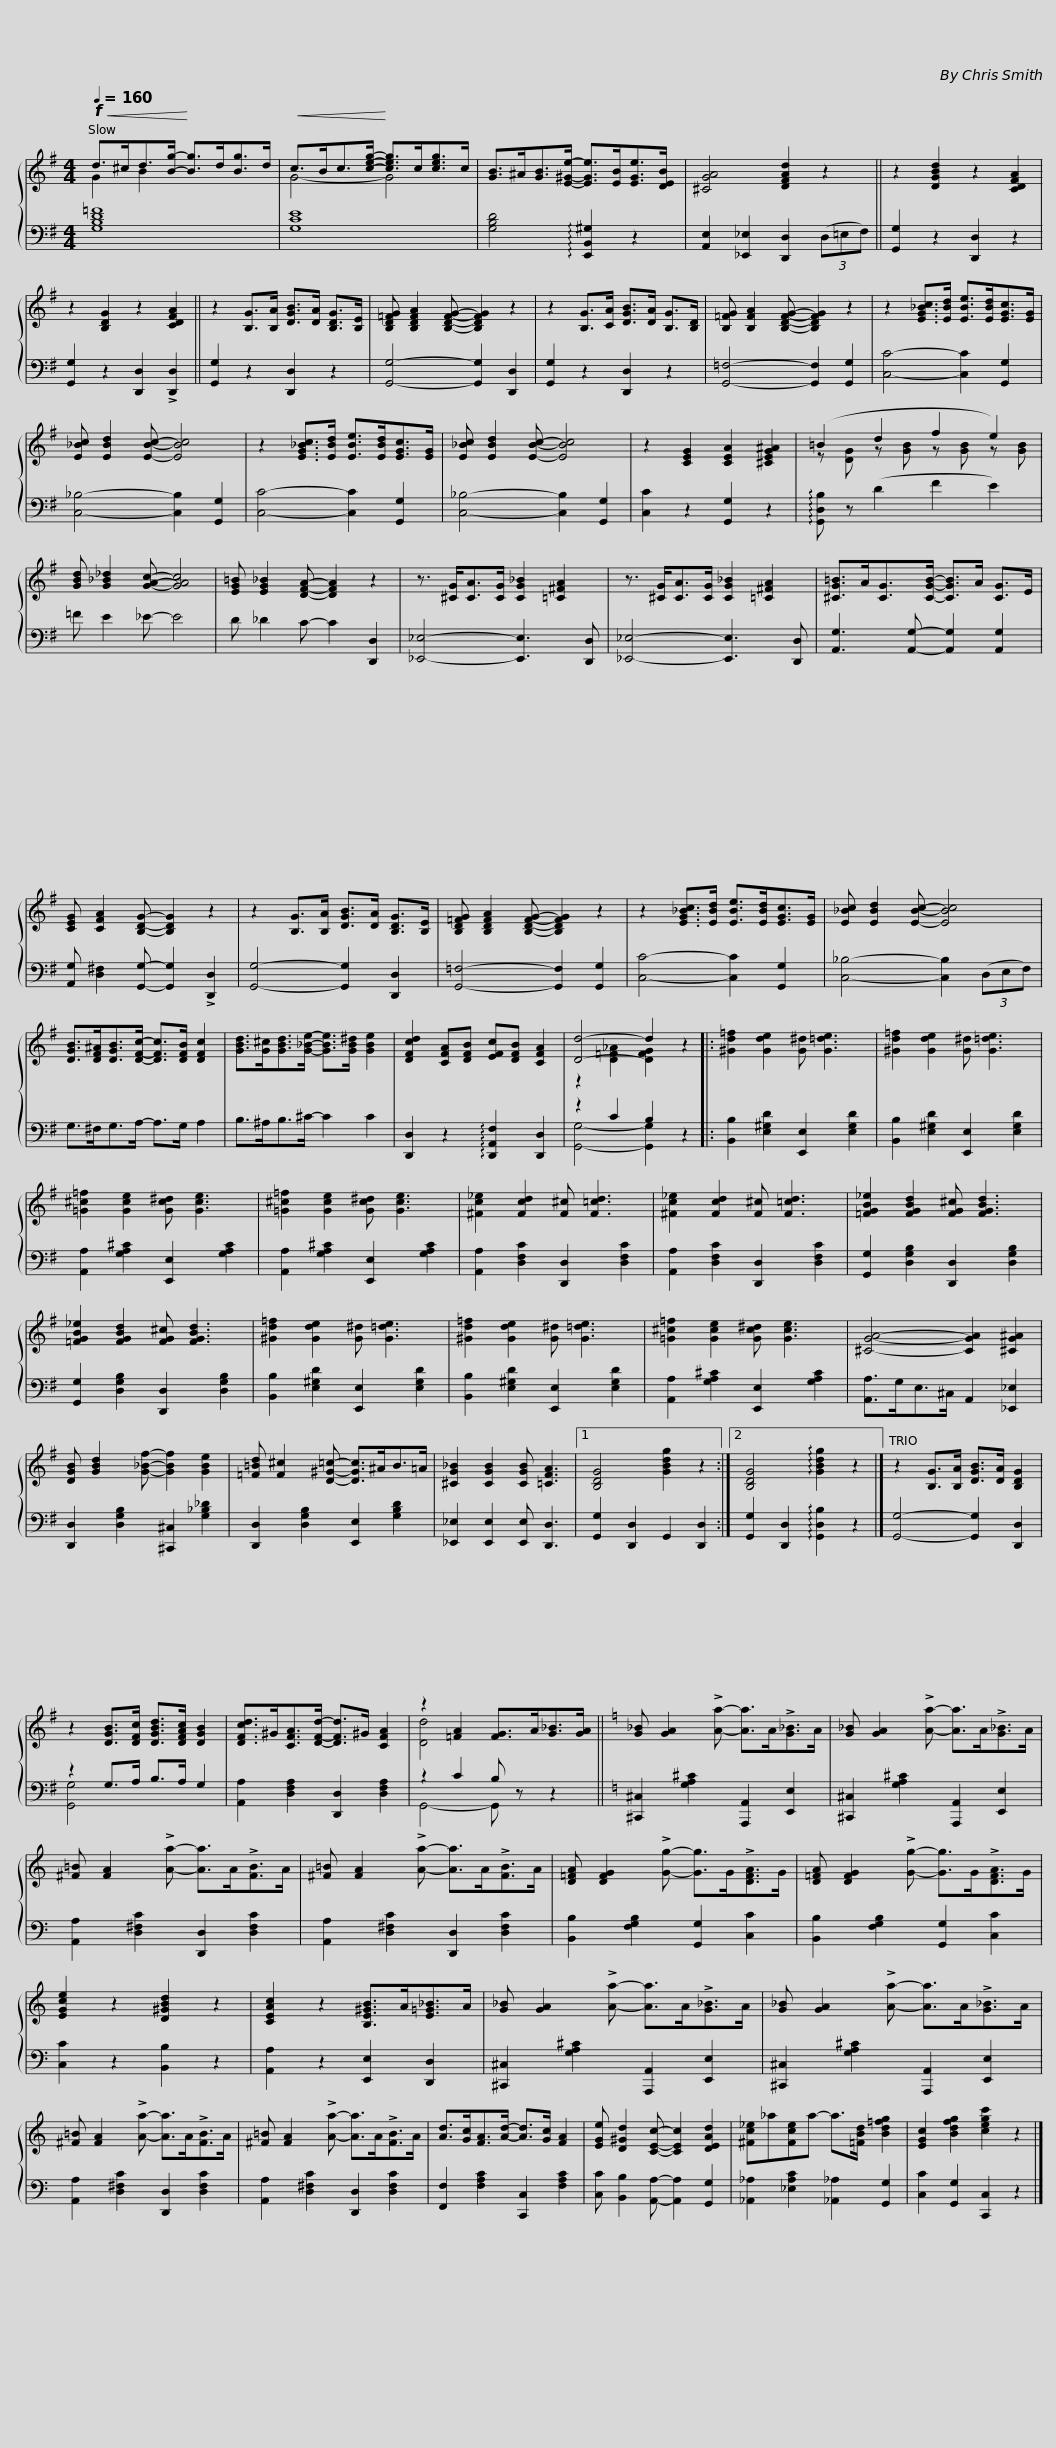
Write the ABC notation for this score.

X:1
%%score { ( 1 2 ) | ( 3 4 ) }
L:1/8
Q:1/4=160
M:4/4
I:linebreak $
K:G
V:1 treble
V:2 treble
V:3 bass
V:4 bass
V:1
!f!!<(! d>^cd>[Bg]-!<)! [Bg]>d[Bg]>d |!<(! c>Bc>[ceg]-!<)! [ceg]>c[ceg]>c | [GB]>^A[GB]>[E^Ge]- [EGe]>[EB][EGe]>[DEB] | [^CGA]4 [DFAd]2 z2 ||$ z2 [DGBd]2 z2 [CDFA]2 | %5
 z2 [B,DG]2 z2 [CDFA]2 || z2 [B,G]>[B,A] [DGB]>[DA] [B,DG]>[B,E] | [B,D=FG] [B,DFA]2 [B,DFG]- [B,DFG]2 z2 |$ z2 [B,G]>[CA] [DGB]>[DA] [B,G]>[B,D] | [B,=FG] [B,FA]2 [B,DFG]- [B,DFG]2 z2 | %10
 z2 [EG_Bc]>[EBd] [EBe]>[EBd][EGc]>[EG] | [E_Bc] [EBd]2 [EBc]- [EBc]4 |$ z2 [EG_Bc]>[EBd] [EBe]>[EBd][EGc]>[EG] | [E_Bc] [EBd]2 [EBc]- [EBc]4 | z2 [CEG]2 [CEA]2 [^CEG^A]2 | %15
 (=B2 d2 f2 e2) |$ [GBd] [G_B_d]2 [GAc]- [GAc]4 | [EG=B] [EG_B]2 [DFA]- [DFA]2 z2 | z3/2 [^CG]<[CA][CG]/ [CG_B]2 [=C^FA]2 | z3/2 [^CG]<[CA][CG]/ [CG_B]2 [=C^FA]2 |$ %20
 [^CG=B]>A[CG]>[CGB]- [CGB]>A [CG]>E | [CEG] [CFA]2 [B,DG]- [B,DG]2 z2 | z2 [B,G]>[B,A] [DGB]>[DA] [B,DG]>[B,E] | [B,D=FG] [B,DFA]2 [B,DFG]- [B,DFG]2 z2 | z2 [EG_Bc]>[EBd] [EBe]>[EBd][EGc]>[EG] |$ %25
 [E_Bc] [EBd]2 [EBc]- [EBc]4 | [DGB]>[DF^A][DGB]>[DFc]- [DFc]>[DFB] [DFc]2 | [GBd]>[G^c][GBd]>[G_Be]- [GBe]>[GB^d] [GBe]2 | [DFcd]2 [CFA][DFB] [EFc][DFB] [CFA]2 | [Dd]4- d2 z2 |:$ %30
 [^Gd=f]2 [Gde]2 [G^d] [G=de]3 | [^Gd=f]2 [Gde]2 [G^d] [G=de]3 | [=G^c=f]2 [Gce]2 [Gc^d] [Gce]3 | [=G^c=f]2 [Gce]2 [Gc^d] [Gce]3 |$ [^Fc_e]2 [Fcd]2 [F^c] [F=cd]3 | %35
 [^Fc_e]2 [Fcd]2 [F^c] [F=cd]3 | [=FGB_e]2 [FGBd]2 [FG^c] [FGBd]3 | [=FGB_e]2 [FGBd]2 [FG^c] [FGBd]3 |$ [^Gd=f]2 [Gde]2 [G^d] [G=de]3 | [^Gd=f]2 [Gde]2 [G^d] [G=de]3 | %40
 [=G^c=f]2 [Gce]2 [Gc^d] [Gce]3 | [^CGA]4- [CGA]2 [^CG^A]2 |$ [DGB] [GBd]2 [G_Bf]- [GBf]2 [GBe]2 | [=F=Bd] [F^c]2 [D^G=c]- [DGc]>^AB>=A | [^CG_B]2 [CGB]2 [CGB] [=CFA]3 |1 %45
 [B,DG]4 [GBdg]2 z2 :|2 [B,DG]4 !arpeggio![GBdg]2 z2 |]$ z2 [B,G]>[B,A] [DGB]>[DA] [B,DG]2 | z2 [DGB]>[DFc] [DGBd]>[DFAc] [DGB]2 | [DFcd]>^G[CFA]>[DFd]- [DFd]>^G [CFA]2 | %50
 z2 [=FA]2 [FG]>A[G_B]>[GA] ||$[K:C] [G_B] [GA]2 !>![Aa]- [Aa]>A!>![G_B]>A | [G_B] [GA]2 !>![Aa]- [Aa]>A!>![G_B]>A | [^F=B] [FA]2 !>![Aa]- [Aa]>A!>![FB]>A | [^F=B] [FA]2 !>![Aa]- [Aa]>A!>![FB]>A |$ %55
 [D=FA] [DFG]2 !>![Gg]- [Gg]>G!>![DFA]>G | [D=FA] [DFG]2 !>![Gg]- [Gg]>G!>![DFA]>G | [EGce]2 z2 [D^GBd]2 z2 | [CEAc]2 z2 [B,E^GB]>A[E=G_B]>A |$ [G_B] [GA]2 !>![Aa]- [Aa]>A!>![G_B]>A | %60
 [G_B] [GA]2 !>![Aa]- [Aa]>A!>![G_B]>A | [^F=B] [FA]2 !>![Aa]- [Aa]>A!>![FB]>A | [^F=B] [FA]2 !>![Aa]- [Aa]>A!>![FB]>A |$ [Ad]>[Gc][FA]>[Ad]- [Ad]>[Gc] [FA]2 | [EGe] [D^Gd]2 [CEc]- [CEc]2 [DEAd]2 | %65
 [^Fc_e]_a[Fce]a- a>[=FBd] [Bd=fg]2 | [EGc]2 [Bdfg]2 [cegc']2 z2 |] %67
V:2
 G2 B2 x4 | G4- G4 | x8 | x8 ||$ x8 | %5
 x8 || x8 | x8 |$ x8 | x8 | %10
 x8 | x8 |$ x8 | x8 | x8 | %15
 z [DG] z [GB] z [GB] z [GB] |$ x8 | x8 | x8 | x8 |$ %20
 x8 | x8 | x8 | x8 | x8 |$ %25
 x8 | x8 | x8 | x8 | z2 [D=F_A]2 [DFG]2 x2 |:$ %30
 x8 | x8 | x8 | x8 |$ x8 | %35
 x8 | x8 | x8 |$ x8 | x8 | %40
 x8 | x8 |$ x8 | x8 | x8 |1 %45
 x8 :|2 x8 |]$ x8 | x8 | x8 | %50
 [Dd]4 x4 ||$[K:C] x8 | x8 | x8 | x8 |$ %55
 x8 | x8 | x8 | x8 |$ x8 | %60
 x8 | x8 | x8 |$ x8 | x8 | %65
 x8 | x8 |] %67
V:3
 [G,B,D=F]8 | [G,CE]8 | [G,B,D]4 !arpeggio![E,,B,,^G,]2 z2 | [A,,E,]2 [_E,,_E,]2 [D,,D,]2 (3(D,=E,F,) ||$ [G,,G,]2 z2 [D,,D,]2 z2 | %5
 [G,,G,]2 z2 [D,,D,]2 !>![D,,D,]2 || [G,,G,]2 z2 [D,,D,]2 z2 | [G,,G,]4- [G,,G,]2 [D,,D,]2 |$ [G,,G,]2 z2 [D,,D,]2 z2 | [G,,=F,]4- [G,,F,]2 [G,,G,]2 | %10
 [C,C]4- [C,C]2 [G,,G,]2 | [C,_B,]4- [C,B,]2 [G,,G,]2 |$ [C,C]4- [C,C]2 [G,,G,]2 | [C,_B,]4- [C,B,]2 [G,,G,]2 | [C,C]2 z2 [G,,G,]2 z2 | %15
 !arpeggio![G,,D,B,] z (D2 F2 E2) |$ =F E2 _E- E4 | D _D2 C- C2 [D,,D,]2 | [_E,,_E,]4- [E,,E,]3 [D,,D,] | [_E,,_E,]4- [E,,E,]3 [D,,D,] |$ %20
 [A,,G,]3 [A,,G,]- [A,,G,]2 [A,,G,]2 | [A,,G,] [D,^F,]2 [G,,G,]- [G,,G,]2 !>![D,,D,]2 | [G,,G,]4- [G,,G,]2 [D,,D,]2 | [G,,=F,]4- [G,,F,]2 [G,,G,]2 | [C,C]4- [C,C]2 [G,,G,]2 |$ %25
 [C,_B,]4- [C,B,]2 (3(D,E,F,) | G,>^F,G,>A,- A,>G, A,2 | B,>^A,B,>^C- C2 C2 | [D,,D,]2 z2 !arpeggio![D,,A,,F,]2 [D,,D,]2 | z2 C2 B,2 z2 |:$ %30
 [B,,B,]2 [E,^G,D]2 [E,,E,]2 [E,G,D]2 | [B,,B,]2 [E,^G,D]2 [E,,E,]2 [E,G,D]2 | [A,,A,]2 [G,A,^C]2 [E,,E,]2 [G,A,C]2 | [A,,A,]2 [G,A,^C]2 [E,,E,]2 [G,A,C]2 |$ [A,,A,]2 [D,F,C]2 [D,,D,]2 [D,F,C]2 | %35
 [A,,A,]2 [D,F,C]2 [D,,D,]2 [D,F,C]2 | [G,,G,]2 [D,G,B,]2 [D,,D,]2 [D,G,B,]2 | [G,,G,]2 [D,G,B,]2 [D,,D,]2 [D,G,B,]2 |$ [B,,B,]2 [E,^G,D]2 [E,,E,]2 [E,G,D]2 | [B,,B,]2 [E,^G,D]2 [E,,E,]2 [E,G,D]2 | %40
 [A,,A,]2 [G,A,^C]2 [E,,E,]2 [G,A,C]2 | [A,,A,]>G,E,>^C, A,,2 [_E,,_E,]2 |$ [D,,D,]2 [D,G,B,]2 [^C,,^C,]2 [G,_B,_D]2 | [D,,D,]2 [D,G,B,]2 [E,,E,]2 [G,B,D]2 | [_E,,_E,]2 [E,,E,]2 [E,,E,] [D,,D,]3 |1 %45
 [G,,G,]2 [D,,D,]2 G,,2 [D,,D,]2 :|2 [G,,G,]2 [D,,D,]2 !arpeggio![G,,D,B,]2 z2 |]$ [G,,G,]4- [G,,G,]2 [D,,D,]2 | z2 G,>A, B,>A, G,2 | [A,,A,]2 [D,F,A,]2 [D,,D,]2 [D,F,A,]2 | %50
 z2 C2 B, z z2 ||$[K:C] [^C,,^C,]2 [G,A,^C]2 [A,,,A,,]2 [E,,E,]2 | [^C,,^C,]2 [G,A,^C]2 [A,,,A,,]2 [E,,E,]2 | [A,,A,]2 [D,^F,C]2 [D,,D,]2 [D,F,C]2 | [A,,A,]2 [D,^F,C]2 [D,,D,]2 [D,F,C]2 |$ %55
 [B,,B,]2 [F,G,B,]2 [G,,G,]2 [C,C]2 | [B,,B,]2 [F,G,B,]2 [G,,G,]2 [C,C]2 | [C,C]2 z2 [B,,B,]2 z2 | [A,,A,]2 z2 [E,,E,]2 [D,,D,]2 |$ [^C,,^C,]2 [G,A,^C]2 [A,,,A,,]2 [E,,E,]2 | %60
 [^C,,^C,]2 [G,A,^C]2 [A,,,A,,]2 [E,,E,]2 | [A,,A,]2 [D,^F,C]2 [D,,D,]2 [D,F,C]2 | [A,,A,]2 [D,^F,C]2 [D,,D,]2 [D,F,C]2 |$ [F,,F,]2 [F,A,C]2 [C,,C,]2 [F,A,C]2 | [C,C] [B,,B,]2 [A,,A,]- [A,,A,]2 [G,,G,]2 | %65
 [_A,,_A,]2 [_E,A,C]2 [_A,,_A,]2 [G,,G,]2 | [C,C]2 [G,,G,]2 [C,,C,]2 z2 |] %67
V:4
 x8 | x8 | x8 | x8 ||$ x8 | %5
 x8 || x8 | x8 |$ x8 | x8 | %10
 x8 | x8 |$ x8 | x8 | x8 | %15
 x8 |$ x8 | x8 | x8 | x8 |$ %20
 x8 | x8 | x8 | x8 | x8 |$ %25
 x8 | x8 | x8 | x8 | [G,,G,]4- [G,,G,]2 x2 |:$ %30
 x8 | x8 | x8 | x8 |$ x8 | %35
 x8 | x8 | x8 |$ x8 | x8 | %40
 x8 | x8 |$ x8 | x8 | x8 |1 %45
 x8 :|2 x8 |]$ x8 | [G,,G,]4 x4 | x8 | %50
 G,,4- G,, z x2 ||$[K:C] x8 | x8 | x8 | x8 |$ %55
 x8 | x8 | x8 | x8 |$ x8 | %60
 x8 | x8 | x8 |$ x8 | x8 | %65
 x8 | x8 |] %67
